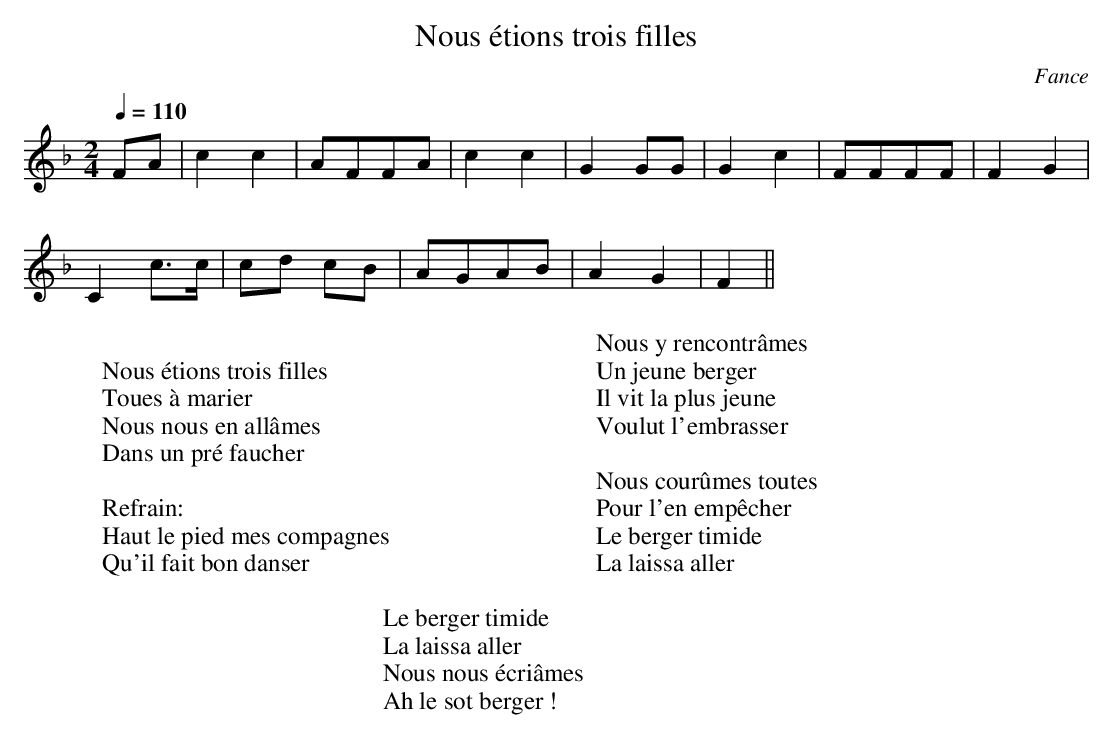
X:1
T:Nous étions trois filles
O:Fance
M:2/4
L:1/8
Q:1/4=110
K:F
FA|c2c2|AFFA|c2c2|G2GG|G2c2|FFFF|F2G2|
C2c>c|cd cB|AGAB|A2G2|F2||
W:
W:Nous étions trois filles
W:Toues à marier
W:Nous nous en allâmes
W:Dans un pré faucher
W:
W:Refrain:
W:Haut le pied mes compagnes
W:Qu'il fait bon danser
W:
W:Nous y rencontrâmes
W:Un jeune berger
W:Il vit la plus jeune
W:Voulut l'embrasser
W:
W:Nous courûmes toutes
W:Pour l'en empêcher
W:Le berger timide
W:La laissa aller
W:
W:Le berger timide
W:La laissa aller
W:Nous nous écriâmes
W:Ah le sot berger !
